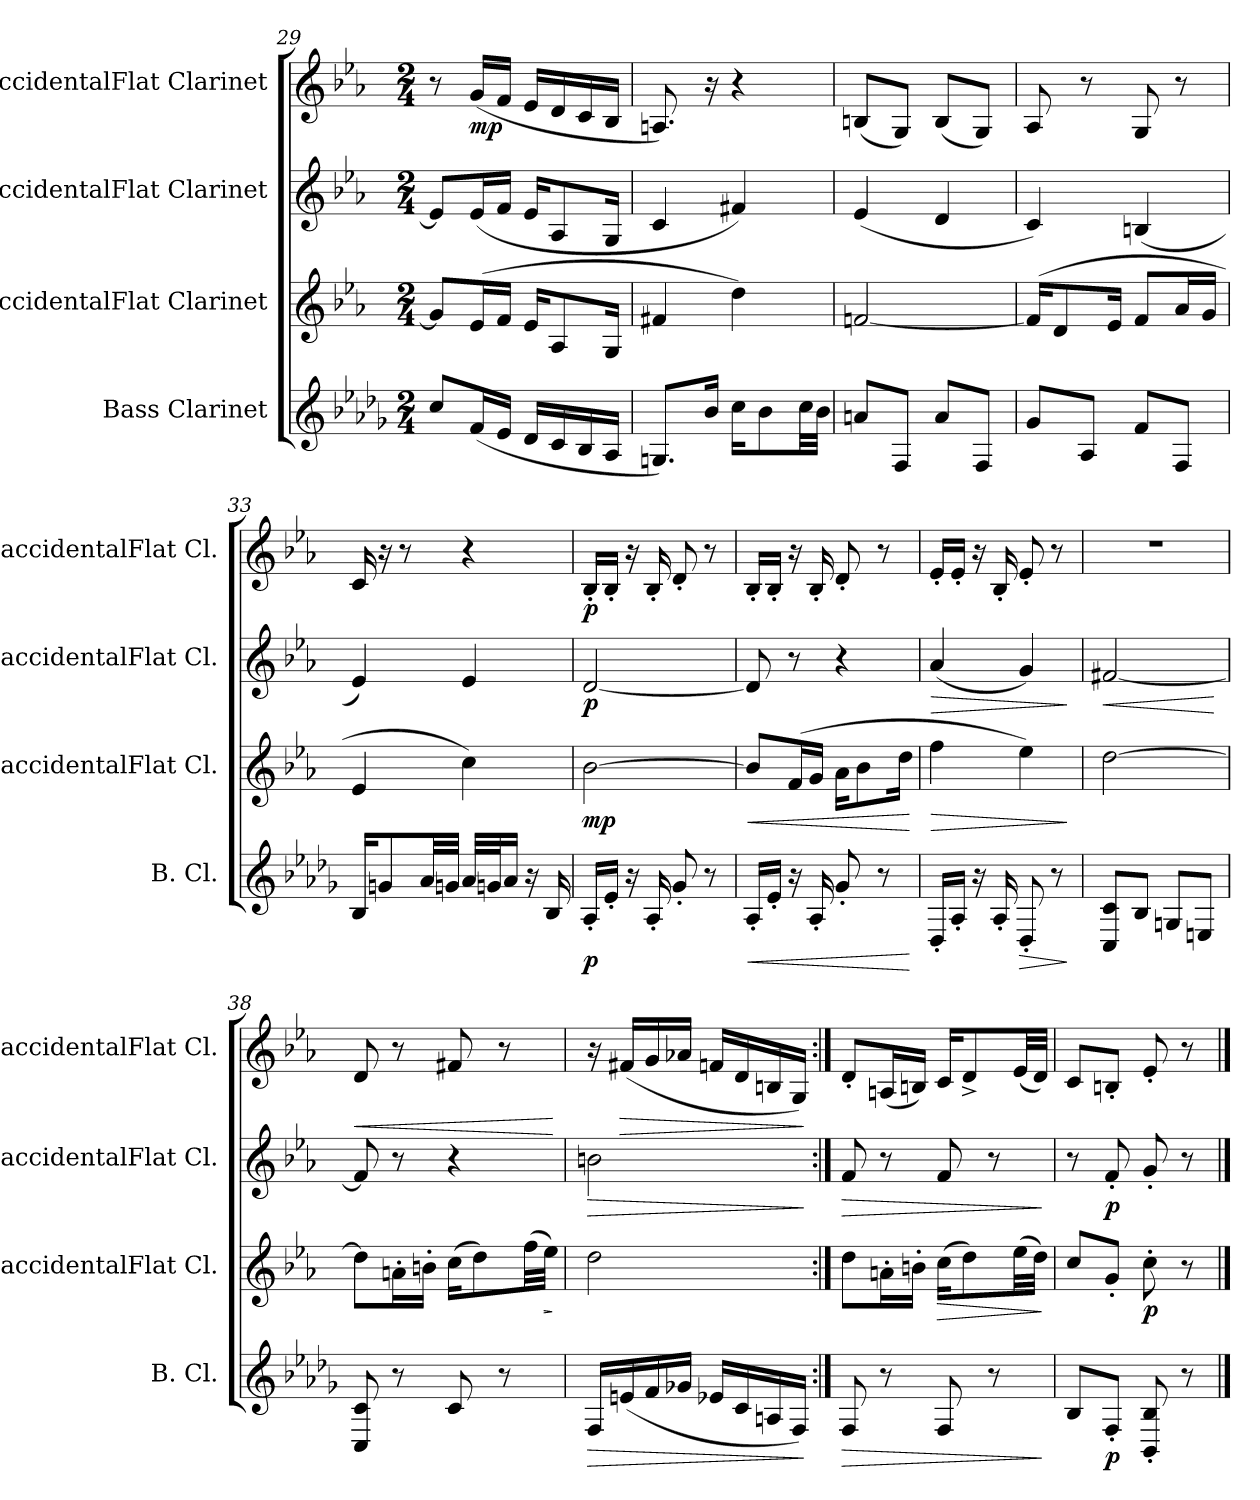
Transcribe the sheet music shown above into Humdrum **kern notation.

**kern	**dynam	**kern	**dynam	**kern	**dynam	**kern	**dynam
*part4	*part4	*part3	*part3	*part2	*part2	*part1	*part1
*staff4	*staff4	*staff3	*staff3	*staff2	*staff2	*staff1	*staff1
*I"Bass Clarinet	*	*I"BaccidentalFlat Clarinet	*	*I"BaccidentalFlat Clarinet	*	*I"BaccidentalFlat Clarinet	*
*I'B. Cl.	*	*I'BaccidentalFlat Cl.	*	*I'BaccidentalFlat Cl.	*	*I'BaccidentalFlat Cl.	*
*clefG2	*	*clefG2	*	*clefG2	*	*clefG2	*
*ITrd8c14	*	*ITrd1c2	*	*ITrd1c2	*	*ITrd1c2	*
*k[b-e-a-d-g-]	*	*k[b-e-a-d-g-]	*	*k[b-e-a-d-g-]	*	*k[b-e-a-d-g-]	*
*M2/4	*	*M2/4	*	*M2/4	*	*M2/4	*
=29	=29	=29	=29	=29	=29	=29	=29
8c/L	.	8f/L]	.	8d-/L]	.	8r	.
!	!	!	!	!	!	!	!LO:DY:b
(16F/L	.	(16d-/L	.	(16d-/L	.	(16f/LL	mp
16E-/JJ	.	16e-/JJ	.	16e-/JJ	.	16e-/JJ	.
16D-/LL	.	16d-/KL	.	16d-/KL	.	16d-/LL	.
16C/	.	8G-/	.	8G-/	.	16c/	.
16BB-/	.	.	.	.	.	16B-/	.
16AA-/JJ	.	16F/Jk	.	16F/Jk	.	16A-/JJ	.
=30	=30	=30	=30	=30	=30	=30	=30
8.GGn/L)	.	4en/	.	4B-/	.	8.Gn/)	.
16B-/Jk	.	.	.	.	.	16r	.
16c\KL	.	4cc\)	.	4en/)	.	4r	.
8B-\	.	.	.	.	.	.	.
32c\LL	.	.	.	.	.	.	.
32B-\JJJ	.	.	.	.	.	.	.
=31	=31	=31	=31	=31	=31	=31	=31
8An/L	.	[2e-X/	.	(4d-/	.	(8An/L	.
8FF/J	.	.	.	.	.	8F/J)	.
8A/L	.	.	.	4c/	.	(8A/L	.
8FF/J	.	.	.	.	.	8F/J)	.
!!LO:LB:g=z
=32	=32	=32	=32	=32	=32	=32	=32
8G-/L	.	(16e-/KL]	.	4B-/)	.	8G-/	.
.	.	8c/	.	.	.	.	.
8AA-/J	.	.	.	.	.	8r	.
.	.	16d-/Jk	.	.	.	.	.
8F/L	.	8e-/L	.	(4An/	.	8F/	.
8FF/J	.	16g-/L	.	.	.	8r	.
.	.	16f/JJ	.	.	.	.	.
=33	=33	=33	=33	=33	=33	=33	=33
16BB-/KL	.	4d-/	.	4d-/)	.	16B-/	.
8Gn/	.	.	.	.	.	16r	.
.	.	.	.	.	.	8r	.
32A-/LL	.	.	.	.	.	.	.
32Gn/JJJ	.	.	.	.	.	.	.
32A-/LLL	.	4b-\)	.	4d-/	.	4r	.
32Gn/J	.	.	.	.	.	.	.
16A-/JJ	.	.	.	.	.	.	.
16r	.	.	.	.	.	.	.
16BB-/	.	.	.	.	.	.	.
=34	=34	=34	=34	=34	=34	=34	=34
!	!LO:DY:b	!	!LO:DY:b	!	!LO:DY:b	!	!LO:DY:b
16AA-'/LL	p	[2a-\	mp	[2c/	p	16A-'/LL	p
16E-'/JJ	.	.	.	.	.	16A-'/JJ	.
16r	.	.	.	.	.	16r	.
16AA-'/	.	.	.	.	.	16A-'/	.
8G-'/	.	.	.	.	.	8c'/	.
8r	.	.	.	.	.	8r	.
=35	=35	=35	=35	=35	=35	=35	=35
!	!LO:HP:b	!	!LO:HP:b	!	!	!	!
16AA-'/LL	<	8a-/L]	<	8c/]	.	16A-'/LL	.
16E-'/JJ	.	.	.	.	.	16A-'/JJ	.
16r	.	(16e-/L	.	8r	.	16r	.
16AA-'/	.	16f/JJ	.	.	.	16A-'/	.
8G-'/	.	16g-\KL	.	4r	.	8c'/	.
.	.	8a-\	.	.	.	.	.
8r	.	.	.	.	.	8r	.
.	.	16cc\Jk	.	.	.	.	.
.	[	.	[	.	.	.	.
!!LO:LB:g=z
=36	=36	=36	=36	=36	=36	=36	=36
!	!	!	!LO:HP:b	!	!LO:HP:b	!	!
16DD-'/LL	.	4ee-\	>	(4g-/	>	16d-'/LL	.
16AA-'/JJ	.	.	.	.	.	16d-'/JJ	.
16r	.	.	.	.	.	16r	.
16AA-'/	.	.	.	.	.	16A-'/	.
!	!LO:HP:b	!	!	!	!	!	!
8DD-'/	>	4dd-\)	.	4f/)	.	8d-'/	.
8r	.	.	.	.	.	8r	.
.	]	.	]	.	]	.	.
=37	=37	=37	=37	=37	=37	=37	=37
!	!	!	!	!	!LO:HP:b	!	!
8CC/ 8C/L	.	[2cc\	.	[2en/	<	2r	.
8BB-/J	.	.	.	.	.	.	.
8GGn/L	.	.	.	.	.	.	.
8EEn/J	.	.	.	.	.	.	.
.	.	.	.	.	[	.	.
=38	=38	=38	=38	=38	=38	=38	=38
!	!	!	!	!	!	!	!LO:HP:b
8CC/ 8C/	.	8cc\L]	.	8e/]	.	8c/	<
8r	.	16gn'\L	.	8r	.	8r	.
.	.	16an'\JJ	.	.	.	.	.
8C/	.	(16b-\KL	.	4r	.	8en/	.
.	.	8cc\)	.	.	.	.	.
8r	.	.	.	.	.	8r	.
.	.	(32ee-\LL	.	.	.	.	.
!	!	!	!LO:HP:b	!	!	!	!
.	.	32dd-\JJJ)	>	.	.	.	.
.	.	.	]	.	.	.	[
=39	=39	=39	=39	=39	=39	=39	=39
!	!LO:HP:b	!	!	!	!LO:HP:b	!	!
16FF/LL	>	2cc\	.	2an\	>	16r	.
!	!	!	!	!	!	!	!LO:HP:b
(16En/	.	.	.	.	.	(16en/LL	>
16F/	.	.	.	.	.	16f/	.
16G-X/JJ	.	.	.	.	.	16g-X/JJ	.
16E-X/LL	.	.	.	.	.	16e-X/LL	.
16C/	.	.	.	.	.	16c/	.
16AAn/	.	.	.	.	.	16An/	.
16FF/JJ)	.	.	.	.	.	16F/JJ)	.
.	]	.	.	.	]	.	]
!!LO:PB:g=z
=40:|!	=40:|!	=40:|!	=40:|!	=40:|!	=40:|!	=40:|!	=40:|!
!	!LO:HP:b	!	!	!	!LO:HP:b	!	!
8FF/	>	8cc\L	.	8e-/	>	8c'/L	.
8r	.	16gn'\L	.	8r	.	(16Gn/L	.
.	.	16an'\JJ	.	.	.	16An/JJ)	.
!	!	!	!LO:HP:b	!	!	!	!
8FF/	.	(16b-\KL	>	8e-/	.	16B-/KL	.
.	.	8cc\)	.	.	.	8c^/	.
8r	.	.	.	8r	.	.	.
.	.	(32dd-\LL	.	.	.	(32d-/LL	.
.	.	32cc\JJJ)	.	.	.	32c/JJJ)	.
.	]	.	]	.	]	.	.
=41	=41	=41	=41	=41	=41	=41	=41
8BB-/L	.	8b-/L	.	8r	.	8B-/L	.
!	!LO:DY:b	!	!	!	!LO:DY:b	!	!
8FF'/J	p	8f'/J	.	8e-'/	p	8An'/J	.
!	!	!	!LO:DY:b	!	!	!	!
8BBB-/' 8BB-/'	.	8b-'\	p	8f'/	.	8d-'/	.
8r	.	8r	.	8r	.	8r	.
==	==	==	==	==	==	==	==
*-	*-	*-	*-	*-	*-	*-	*-
